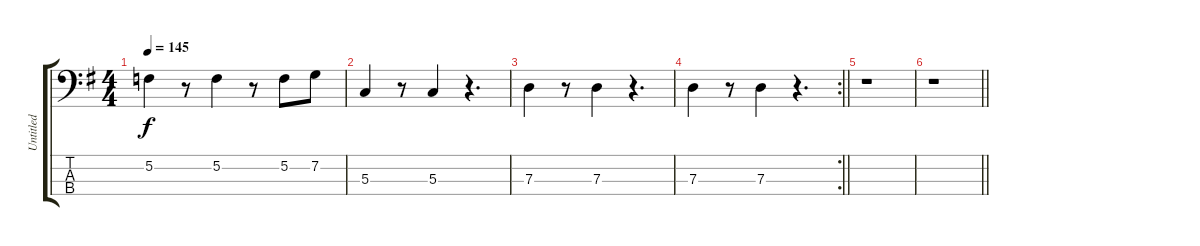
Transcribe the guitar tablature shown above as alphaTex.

\track ("Untitled" "Untitled") {instrument electricbassfinger}
\staff {score tabs}
\tuning (F2 C2 G1 D1) {hide}
\ts (4 4)
\tempo 145
\clef f4
\ks g
5.2.4{dy f} r.8 5.2.4 r.8 5.2.8 7.2.8 |
5.3.4 r.8 5.3.4 r.4{d} |
7.3.4 r.8 7.3.4 r.4{d} |
\rc 2
\barLineRight lightlight
7.3.4 r.8 7.3.4 r.4{d} |
r.1 |
\barLineRight lightlight
r.1
